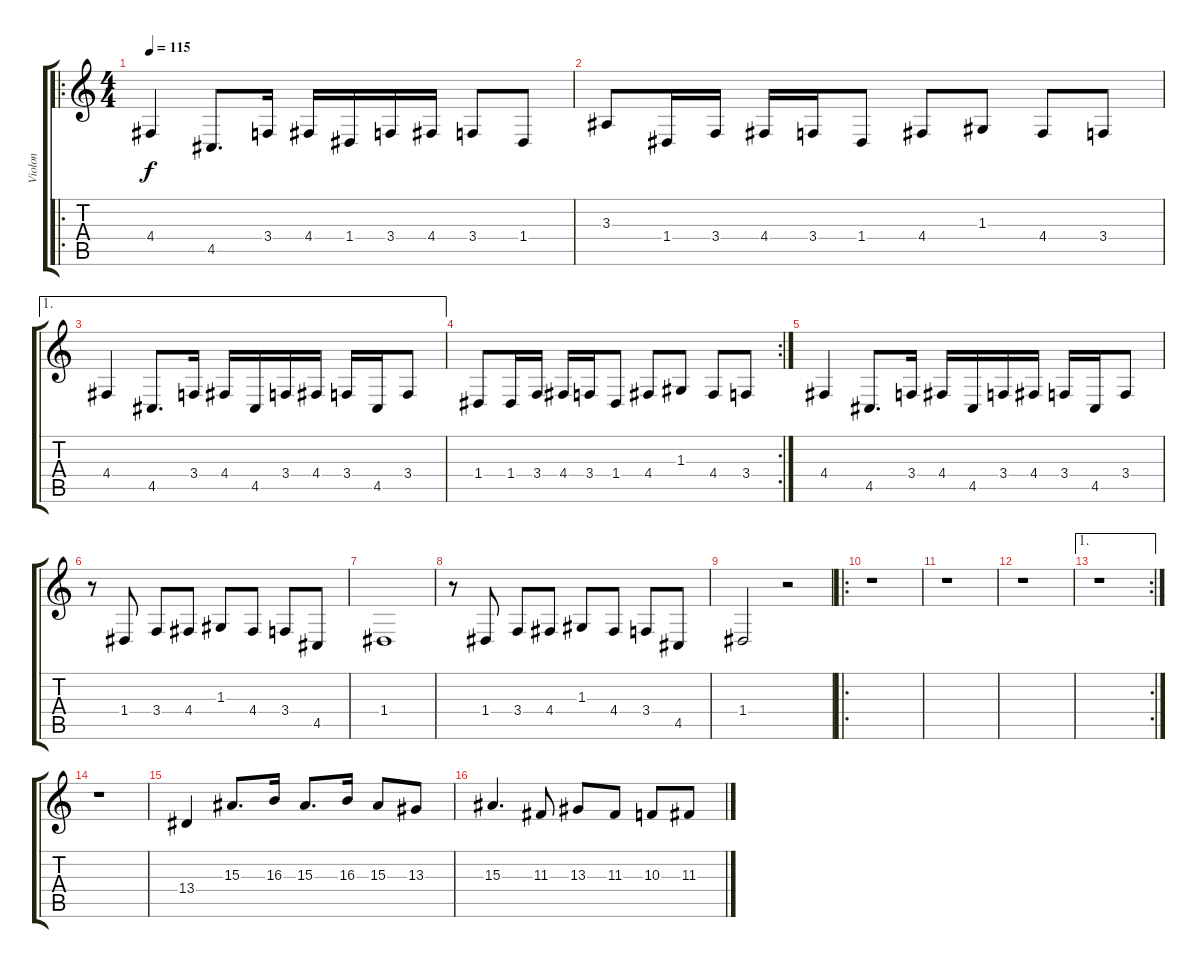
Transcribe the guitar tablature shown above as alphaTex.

\track ("Violon" "Violon") {instrument violin}
\staff {score tabs}
\tuning (E4 B3 G3 D3 A2 E2) {hide}
\ro
\ts (4 4)
\tempo 115
\clef g2
\ks c
4.4.4{dy f} 4.5.8{d} 3.4.16 4.4.16 1.4.16 3.4.16 4.4.16 3.4.8 1.4.8 |
3.3.8 1.4.16 3.4.16 4.4.16 3.4.16 1.4.8 4.4.8 1.3.8 4.4.8 3.4.8 |
\ae 1
4.4.4 4.5.8{d} 3.4.16 4.4.16 4.5.16 3.4.16 4.4.16 3.4.16 4.5.16 3.4.8 |
\rc 2
1.4.8 1.4.16 3.4.16 4.4.16 3.4.16 1.4.8 4.4.8 1.3.8 4.4.8 3.4.8 |
4.4.4 4.5.8{d} 3.4.16 4.4.16 4.5.16 3.4.16 4.4.16 3.4.16 4.5.16 3.4.8 |
r.8 1.4.8 3.4.8 4.4.8 1.3.8 4.4.8 3.4.8 4.5.8 |
1.4.1 |
r.8 1.4.8 3.4.8 4.4.8 1.3.8 4.4.8 3.4.8 4.5.8 |
1.4.2 r.2 |
\ro
r.1 |
r.1 |
r.1 |
\ae 1
\rc 2
r.1 |
r.1 |
13.4.4 15.3.8{d} 16.3.16 15.3.8{d} 16.3.16 15.3.8 13.3.8 |
15.3.4{d} 11.3.8 13.3.8 11.3.8 10.3.8 11.3.8
